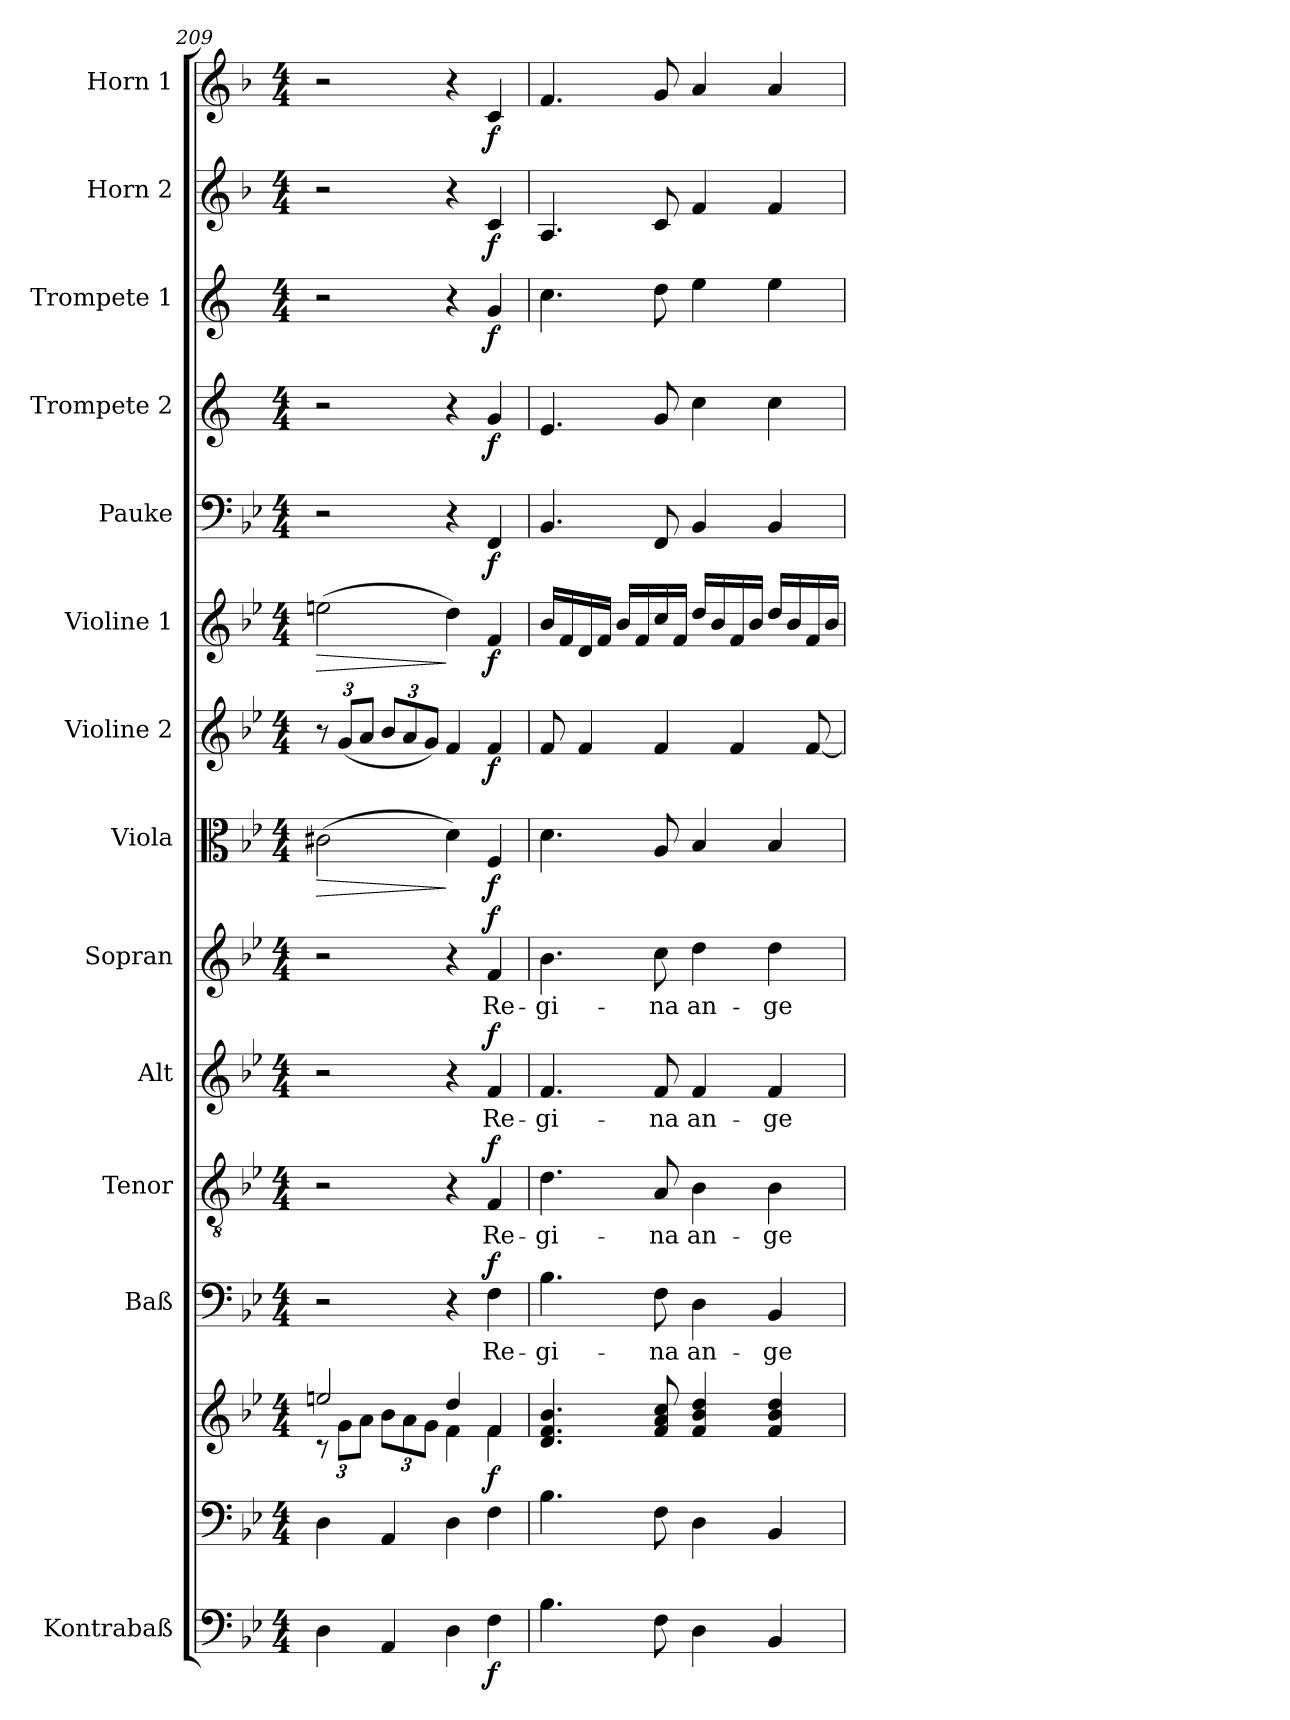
**kern	**dynam	**kern	**kern	**dynam	**kern	**text	**dynam	**kern	**text	**dynam	**kern	**text	**dynam	**kern	**text	**dynam	**kern	**dynam	**kern	**dynam	**kern	**dynam	**kern	**dynam	**kern	**dynam	**kern	**dynam	**kern	**dynam	**kern	**dynam
*part14	*part14	*part13	*part13	*part13	*part12	*part12	*part12	*part11	*part11	*part11	*part10	*part10	*part10	*part9	*part9	*part9	*part8	*part8	*part7	*part7	*part6	*part6	*part5	*part5	*part4	*part4	*part3	*part3	*part2	*part2	*part1	*part1
*staff15	*staff15	*staff14	*staff13	*staff13/14	*staff12	*staff12	*staff12	*staff11	*staff11	*staff11	*staff10	*staff10	*staff10	*staff9	*staff9	*staff9	*staff8	*staff8	*staff7	*staff7	*staff6	*staff6	*staff5	*staff5	*staff4	*staff4	*staff3	*staff3	*staff2	*staff2	*staff1	*staff1
*I"Kontrabaß	*	*	*	*	*I"Baß	*	*	*I"Tenor	*	*	*I"Alt	*	*	*I"Sopran	*	*	*I"Viola	*	*I"Violine 2	*	*I"Violine 1	*	*I"Pauke	*	*I"Trompete 2	*	*I"Trompete 1	*	*I"Horn 2	*	*I"Horn 1	*
*I'Kb.	*	*	*	*	*	*	*	*	*	*	*	*	*	*	*	*	*I'Vla.	*	*I'Vl. 2	*	*I'Vl. 1	*	*	*	*I'Tr. 2	*	*I'Tr. 1	*	*I'Hr. 2	*	*I'Hr. 1	*
*clefF4	*	*clefF4	*clefG2	*	*clefF4	*	*	*clefGv2	*	*	*clefG2	*	*	*clefG2	*	*	*clefC3	*	*clefG2	*	*clefG2	*	*clefF4	*	*clefG2	*	*clefG2	*	*clefG2	*	*clefG2	*
*ITrd7c12	*	*	*	*	*	*	*	*	*	*	*	*	*	*	*	*	*	*	*	*	*	*	*	*	*ITrd1c2	*	*ITrd1c2	*	*ITrd4c7	*	*ITrd4c7	*
*k[b-e-]	*	*k[b-e-]	*k[b-e-]	*	*k[b-e-]	*	*	*k[b-e-]	*	*	*k[b-e-]	*	*	*k[b-e-]	*	*	*k[b-e-]	*	*k[b-e-]	*	*k[b-e-]	*	*k[b-e-]	*	*k[b-e-]	*	*k[b-e-]	*	*k[b-e-]	*	*k[b-e-]	*
*B-:	*	*B-:	*B-:	*	*B-:	*	*	*B-:	*	*	*B-:	*	*	*B-:	*	*	*B-:	*	*B-:	*	*B-:	*	*B-:	*	*B-:	*	*B-:	*	*B-:	*	*B-:	*
*M4/4	*	*M4/4	*M4/4	*	*M4/4	*	*	*M4/4	*	*	*M4/4	*	*	*M4/4	*	*	*M4/4	*	*M4/4	*	*M4/4	*	*M4/4	*	*M4/4	*	*M4/4	*	*M4/4	*	*M4/4	*
=209	=209	=209	=209	=209	=209	=209	=209	=209	=209	=209	=209	=209	=209	=209	=209	=209	=209	=209	=209	=209	=209	=209	=209	=209	=209	=209	=209	=209	=209	=209	=209	=209
*	*	*	*^	*	*	*	*	*	*	*	*	*	*	*	*	*	*	*	*	*	*	*	*	*	*	*	*	*	*	*	*	*
*	*	*	*	*Xbrackettup	*	*	*	*	*	*	*	*	*	*	*	*	*	*	*	*	*	*	*	*	*	*	*	*	*	*	*	*	*
!	!	!	!	!	!	!	!	!	!	!	!	!	!	!	!	!	!	!	!LO:HP:b	!	!	!	!	!	!	!	!	!	!	!	!	!	!
*	*	*	*	*	*	*	*	*	*	*	*	*	*	*	*	*	*	*	*	*Xbrackettup	*	*	*	*	*	*	*	*	*	*	*	*	*
!	!	!	!	!	!	!	!	!	!	!	!	!	!	!	!	!	!	!	!	!	!	!	!LO:HP:b	!	!	!	!	!	!	!	!	!	!
4DD\	.	4D\	2een/	12rc	.	2r	.	.	2r	.	.	2r	.	.	2r	.	.	(>2c#X\	>	12r	.	(>2een\	>	2r	.	2r	.	2r	.	2r	.	2r	.
.	.	.	.	12g\L	.	.	.	.	.	.	.	.	.	.	.	.	.	.	.	(<12g/L	.	.	.	.	.	.	.	.	.	.	.	.	.
.	.	.	.	12a\J	.	.	.	.	.	.	.	.	.	.	.	.	.	.	.	12a/J	.	.	.	.	.	.	.	.	.	.	.	.	.
4AAA/	.	4AA/	.	12b-\L	.	.	.	.	.	.	.	.	.	.	.	.	.	.	.	12b-/L	.	.	.	.	.	.	.	.	.	.	.	.	.
.	.	.	.	12a\	.	.	.	.	.	.	.	.	.	.	.	.	.	.	.	12a/	.	.	.	.	.	.	.	.	.	.	.	.	.
.	.	.	.	12g\J	.	.	.	.	.	.	.	.	.	.	.	.	.	.	.	12g/J)	.	.	.	.	.	.	.	.	.	.	.	.	.
4DD\	.	4D\	4dd/	4f\	.	4r	.	.	4r	.	.	4r	.	.	4r	.	.	4d\)	]	4f/	.	4dd\)	]	4r	.	4r	.	4r	.	4r	.	4r	.
!	!LO:DY:b	!	!	!	!LO:DY:b	!	!LO:LY:b	!LO:DY:a	!	!LO:LY:b	!LO:DY:a	!	!LO:LY:b	!LO:DY:a	!	!LO:LY:b	!LO:DY:a	!	!LO:DY:b	!	!LO:DY:b	!	!LO:DY:b	!	!LO:DY:b	!	!LO:DY:b	!	!LO:DY:b	!	!LO:DY:b	!	!LO:DY:b
4FF\	f	4F\	4f/	4f\	f	4F\	Re-	f	4F/	Re-	f	4f/	Re-	f	4f/	Re-	f	4F/	f	4f/	f	4f/	f	4FF/	f	4f/	f	4f/	f	4F/	f	4F/	f
!!LO:PB:g=z
=210	=210	=210	=210	=210	=210	=210	=210	=210	=210	=210	=210	=210	=210	=210	=210	=210	=210	=210	=210	=210	=210	=210	=210	=210	=210	=210	=210	=210	=210	=210	=210	=210	=210
!	!	!	!	!	!	!	!LO:LY:b	!	!	!LO:LY:b	!	!	!LO:LY:b	!	!	!LO:LY:b	!	!	!	!	!	!	!	!	!	!	!	!	!	!	!	!	!
*	*	*	*v	*v	*	*	*	*	*	*	*	*	*	*	*	*	*	*	*	*	*	*	*	*	*	*	*	*	*	*	*	*	*
4.BB-\	.	4.B-\	4.d/ 4.f/ 4.b-/	.	4.B-\	-gi-	.	4.d\	-gi-	.	4.f/	-gi-	.	4.b-\	-gi-	.	4.d\	.	8f/	.	16b-/LL	.	4.BB-/	.	4.d/	.	4.b-\	.	4.D/	.	4.B-/	.
.	.	.	.	.	.	.	.	.	.	.	.	.	.	.	.	.	.	.	.	.	16f/	.	.	.	.	.	.	.	.	.	.	.
.	.	.	.	.	.	.	.	.	.	.	.	.	.	.	.	.	.	.	4f/	.	16d/	.	.	.	.	.	.	.	.	.	.	.
.	.	.	.	.	.	.	.	.	.	.	.	.	.	.	.	.	.	.	.	.	16f/JJ	.	.	.	.	.	.	.	.	.	.	.
.	.	.	.	.	.	.	.	.	.	.	.	.	.	.	.	.	.	.	.	.	16b-/LL	.	.	.	.	.	.	.	.	.	.	.
.	.	.	.	.	.	.	.	.	.	.	.	.	.	.	.	.	.	.	.	.	16f/	.	.	.	.	.	.	.	.	.	.	.
!	!	!	!	!	!	!LO:LY:b	!	!	!LO:LY:b	!	!	!LO:LY:b	!	!	!LO:LY:b	!	!	!	!	!	!	!	!	!	!	!	!	!	!	!	!	!
8FF\	.	8F\	8f/ 8a/ 8cc/	.	8F\	-na	.	8A/	-na	.	8f/	-na	.	8cc\	-na	.	8A/	.	4f/	.	16cc/	.	8FF/	.	8f/	.	8cc\	.	8F/	.	8c/	.
.	.	.	.	.	.	.	.	.	.	.	.	.	.	.	.	.	.	.	.	.	16f/JJ	.	.	.	.	.	.	.	.	.	.	.
!	!	!	!	!	!	!LO:LY:b	!	!	!LO:LY:b	!	!	!LO:LY:b	!	!	!LO:LY:b	!	!	!	!	!	!	!	!	!	!	!	!	!	!	!	!	!
4DD\	.	4D\	4f/ 4b-/ 4dd/	.	4D\	an-	.	4B-\	an-	.	4f/	an-	.	4dd\	an-	.	4B-/	.	.	.	16dd/LL	.	4BB-/	.	4b-\	.	4dd\	.	4B-/	.	4d/	.
.	.	.	.	.	.	.	.	.	.	.	.	.	.	.	.	.	.	.	.	.	16b-/	.	.	.	.	.	.	.	.	.	.	.
.	.	.	.	.	.	.	.	.	.	.	.	.	.	.	.	.	.	.	4f/	.	16f/	.	.	.	.	.	.	.	.	.	.	.
.	.	.	.	.	.	.	.	.	.	.	.	.	.	.	.	.	.	.	.	.	16b-/JJ	.	.	.	.	.	.	.	.	.	.	.
!	!	!	!	!	!	!LO:LY:b	!	!	!LO:LY:b	!	!	!LO:LY:b	!	!	!LO:LY:b	!	!	!	!	!	!	!	!	!	!	!	!	!	!	!	!	!
4BBB-/	.	4BB-/	4f/ 4b-/ 4dd/	.	4BB-/	-ge-	.	4B-\	-ge-	.	4f/	-ge-	.	4dd\	-ge-	.	4B-/	.	.	.	16dd/LL	.	4BB-/	.	4b-\	.	4dd\	.	4B-/	.	4d/	.
.	.	.	.	.	.	.	.	.	.	.	.	.	.	.	.	.	.	.	.	.	16b-/	.	.	.	.	.	.	.	.	.	.	.
.	.	.	.	.	.	.	.	.	.	.	.	.	.	.	.	.	.	.	[8f/	.	16f/	.	.	.	.	.	.	.	.	.	.	.
.	.	.	.	.	.	.	.	.	.	.	.	.	.	.	.	.	.	.	.	.	16b-/JJ	.	.	.	.	.	.	.	.	.	.	.
=	=	=	=	=	=	=	=	=	=	=	=	=	=	=	=	=	=	=	=	=	=	=	=	=	=	=	=	=	=	=	=	=
*-	*-	*-	*-	*-	*-	*-	*-	*-	*-	*-	*-	*-	*-	*-	*-	*-	*-	*-	*-	*-	*-	*-	*-	*-	*-	*-	*-	*-	*-	*-	*-	*-
